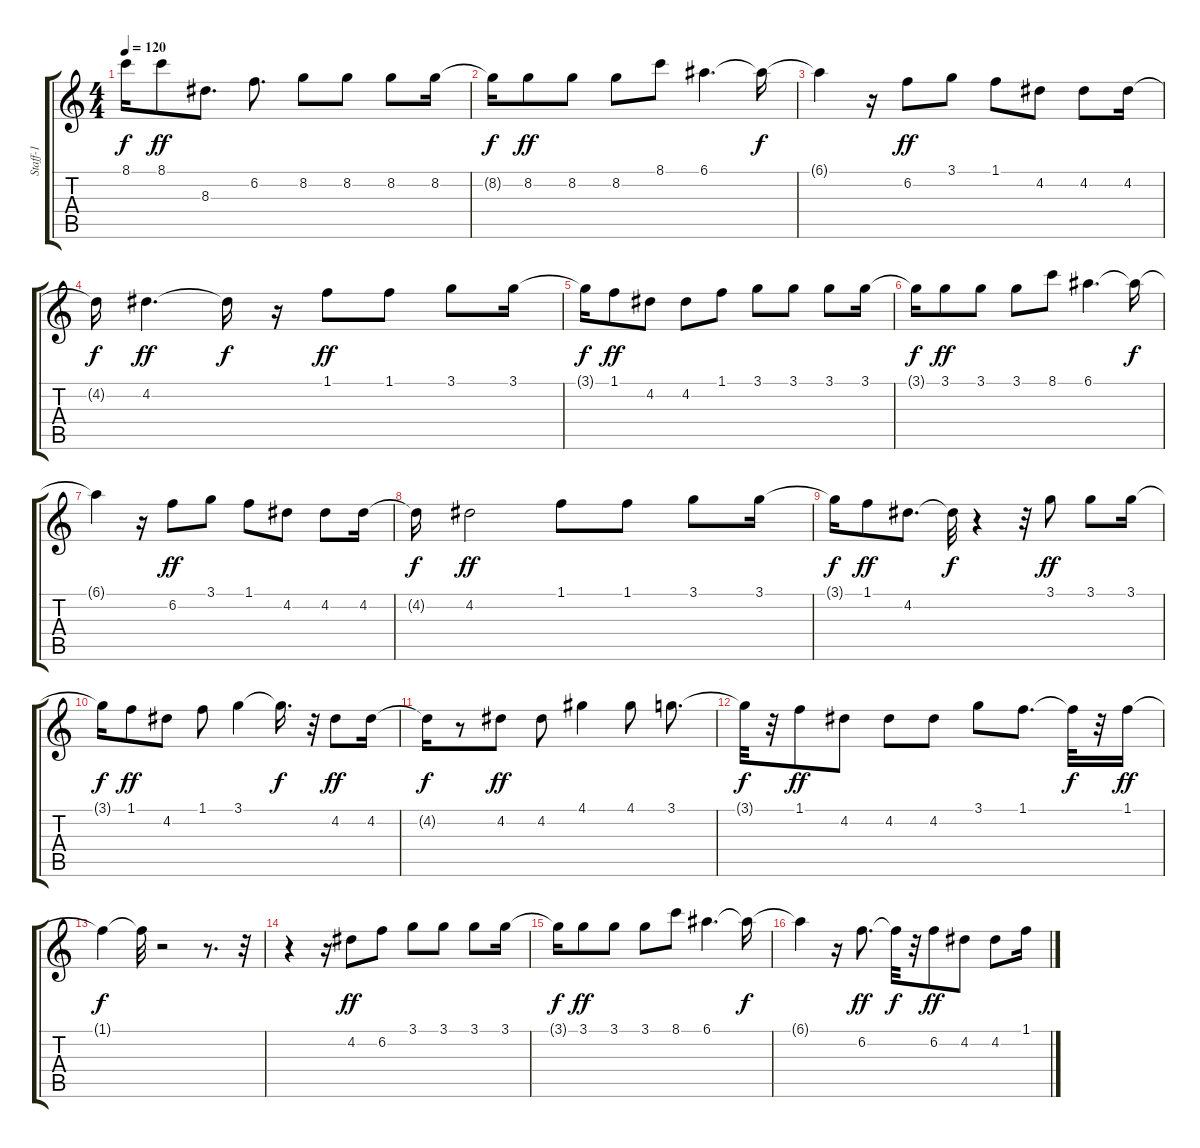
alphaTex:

\track ("Staff-1" "Staff-1") {instrument acousticguitarsteel}
\staff {score tabs}
\tuning (E4 B3 G3 D3 A2 E2) {hide}
\ts (4 4)
\tempo 120
\clef g2
\ks c
8.1{t}.16{dy f} 8.1.8{dy ff} 8.3.8{d} 6.2.8{d} 8.2.8 8.2.8 8.2.8 8.2.16 |
8.2{t}.16{dy f} 8.2.8{dy ff} 8.2.8 8.2.8 8.1.8 6.1.4{d} 6.1{t}.16{dy f} |
6.1{t}.4 r.16 6.2.8{dy ff} 3.1.8 1.1.8 4.2.8 4.2.8 4.2.16 |
4.2{t}.16{dy f} 4.2.4{d dy ff} 4.2{t}.16{dy f} r.16 1.1.8{dy ff} 1.1.8 3.1.8 3.1.16 |
3.1{t}.16{dy f} 1.1.8{dy ff} 4.2.8 4.2.8 1.1.8 3.1.8 3.1.8 3.1.8 3.1.16 |
3.1{t}.16{dy f} 3.1.8{dy ff} 3.1.8 3.1.8 8.1.8 6.1.4{d} 6.1{t}.16{dy f} |
6.1{t}.4 r.16 6.2.8{dy ff} 3.1.8 1.1.8 4.2.8 4.2.8 4.2.16 |
4.2{t}.16{dy f} 4.2.2{dy ff} 1.1.8 1.1.8 3.1.8 3.1.16 |
3.1{t}.16{dy f} 1.1.8{dy ff} 4.2.8{d} 4.2{t}.32{dy f} r.4 r.32 3.1.8{dy ff} 3.1.8 3.1.16 |
3.1{t}.16{dy f} 1.1.8{dy ff} 4.2.8 1.1.8 3.1.4 3.1{t}.16{d dy f} r.32 4.2.8{dy ff} 4.2.16 |
4.2{t}.16{dy f} r.8 4.2.8{dy ff} 4.2.8 4.1.4 4.1.8 3.1.8{d} |
3.1{t}.32{dy f} r.32 1.1.8{dy ff} 4.2.8 4.2.8 4.2.8 3.1.8 1.1.8{d} 1.1{t}.32{dy f} r.32 1.1.16{dy ff} |
1.1{t}.4{dy f} 1.1{t}.32 r.2 r.8{d} r.32 |
r.4 r.16 4.2.8{dy ff} 6.2.8 3.1.8 3.1.8 3.1.8 3.1.16 |
3.1{t}.16{dy f} 3.1.8{dy ff} 3.1.8 3.1.8 8.1.8 6.1.4{d} 6.1{t}.16{dy f} |
6.1{t}.4 r.16 6.2.8{d dy ff} 6.2{t}.32{dy f} r.32 6.2.8{dy ff} 4.2.8 4.2.8 1.1.16
